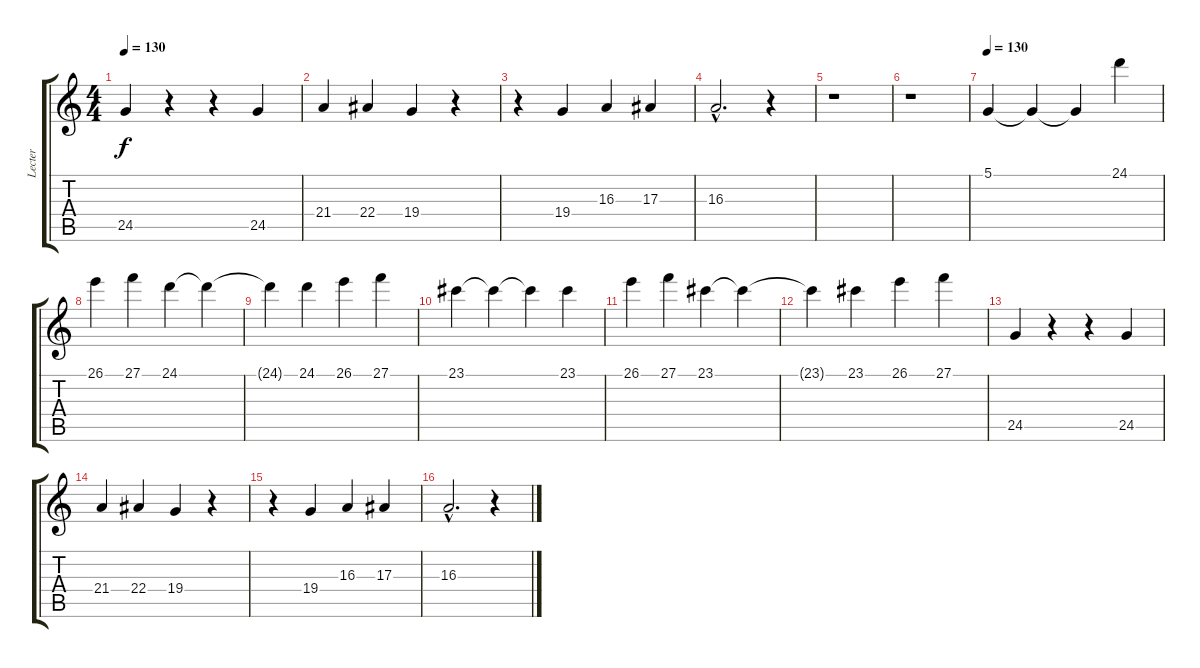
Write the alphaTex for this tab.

\track ("Lecter" "Lecter") {instrument stringensemble1}
\staff {score tabs}
\tuning (D4 A3 F3 C3 G2 D2) {hide}
\ts (4 4)
\tempo 130
\clef g2
\ks c
24.5.4{dy f instrument tubularbells} r.4 r.4{instrument musicbox} 24.5.4 |
21.4.4 22.4.4 19.4.4{instrument tubularbells} r.4 |
r.4 19.4.4{instrument musicbox} 16.3.4 17.3.4 |
16.3{hac}.2{d instrument tubularbells} r.4 |
r.1 |
r.1 |
\tempo 130
5.1.4{instrument musicbox} 5.1{t}.4 5.1{t}.4 24.1.4 |
26.1.4 27.1.4 24.1.4 24.1{t}.4 |
24.1{t}.4 24.1.4 26.1.4 27.1.4 |
23.1.4 23.1{t}.4 23.1{t}.4 23.1.4 |
26.1.4 27.1.4 23.1.4 23.1{t}.4 |
23.1{t}.4 23.1.4 26.1.4 27.1.4 |
24.5.4{instrument tubularbells} r.4 r.4{instrument musicbox} 24.5.4 |
21.4.4 22.4.4 19.4.4{instrument tubularbells} r.4 |
r.4 19.4.4{instrument musicbox} 16.3.4 17.3.4 |
16.3{hac}.2{d instrument tubularbells} r.4
